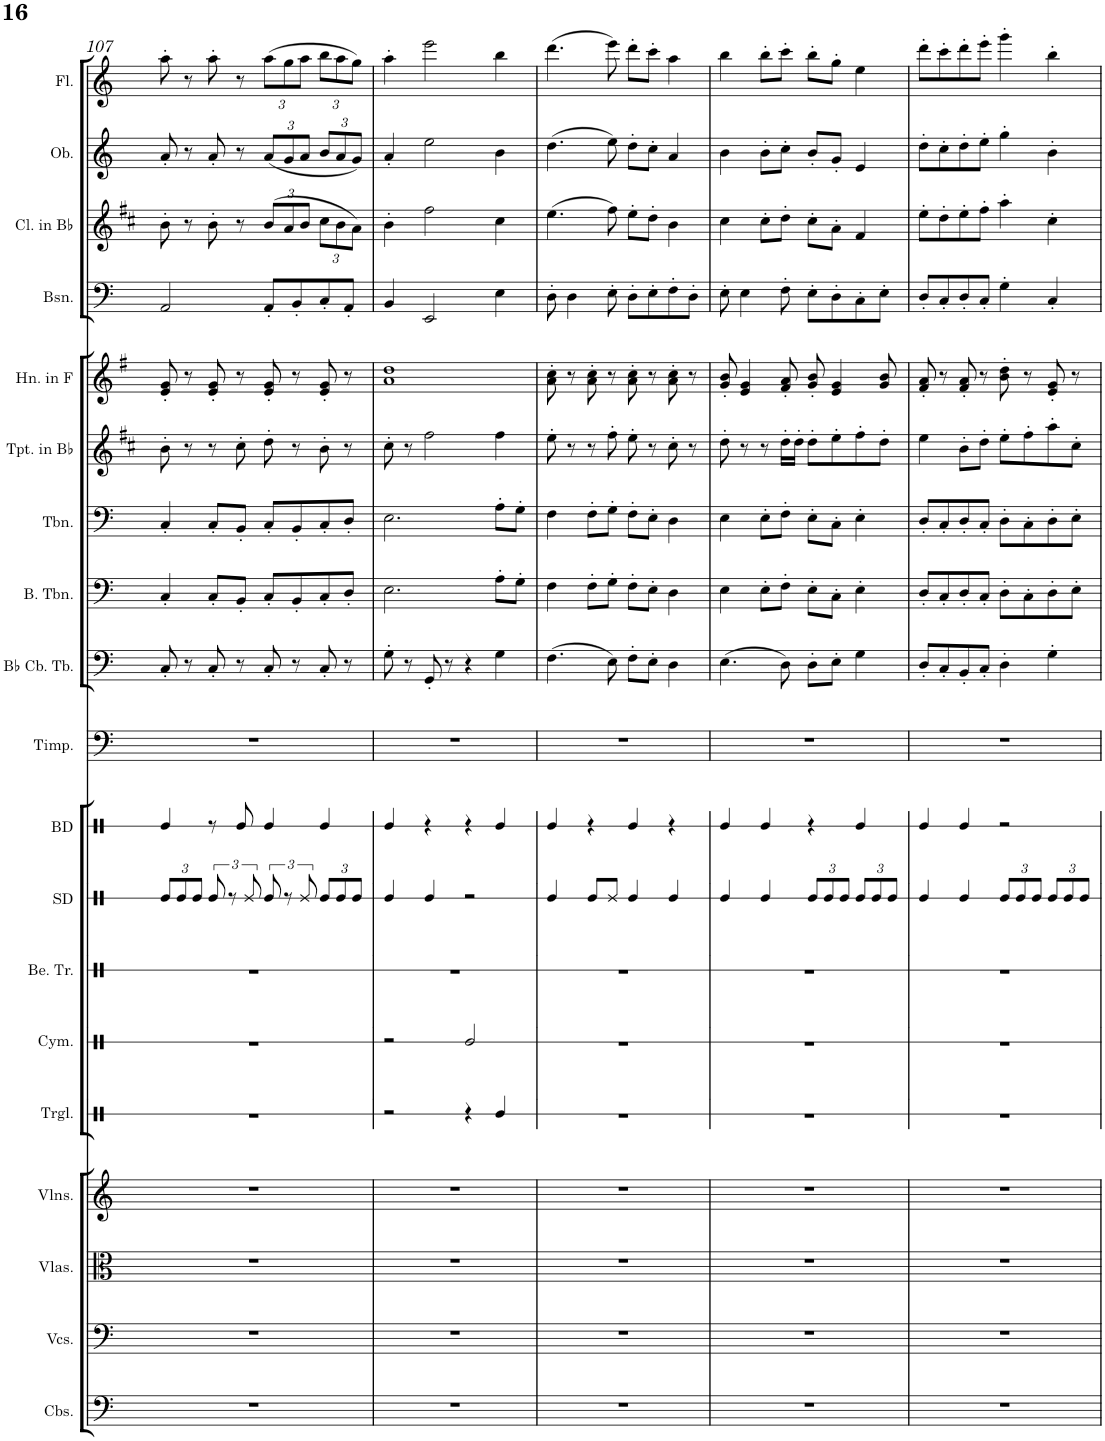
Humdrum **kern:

**kern	**kern	**kern	**kern	**kern	**kern	**kern	**kern	**kern	**kern	**kern	**kern	**kern	**kern	**kern	**kern	**kern	**kern	**kern
*part19	*part18	*part17	*part16	*part15	*part14	*part13	*part12	*part11	*part10	*part9	*part8	*part7	*part6	*part5	*part4	*part3	*part2	*part1
*staff19	*staff18	*staff17	*staff16	*staff15	*staff14	*staff13	*staff12	*staff11	*staff10	*staff9	*staff8	*staff7	*staff6	*staff5	*staff4	*staff3	*staff2	*staff1
*I"Contrabasses	*I"Violoncellos	*I"Violas	*I"Violins	*I"Triangle	*I"Cymbals	*I"Bell Tree	*I"Snare Drum	*I"Bass Drum	*I"Timpani	*I"Bb Contrabass Tuba	*I"Bass Trombone	*I"Trombone	*I"Trumpet in Bb	*I"Horn in F	*I"Bassoon	*I"Clarinet in Bb	*I"Oboe	*I"Flute
*I'Cbs.	*I'Vcs.	*I'Vlas.	*I'Vlns.	*I'Trgl.	*I'Cym.	*I'Be. Tr.	*I'SD	*I'BD	*I'Timp.	*I'Bb Cb. Tb.	*I'B. Tbn.	*I'Tbn.	*I'Tpt. in Bb	*I'Hn. in F	*I'Bsn.	*I'Cl. in Bb	*I'Ob.	*I'Fl.
!!LO:PB:g=z
*clefF4	*clefF4	*clefC3	*clefG2	*clefX	*clefX	*clefX	*clefX	*clefX	*clefF4	*clefF4	*clefF4	*clefF4	*clefG2	*clefG2	*clefF4	*clefG2	*clefG2	*clefG2
*Trd7c12	*	*	*	*	*	*	*	*	*	*	*	*	*Trd1c2	*Trd4c7	*	*Trd1c2	*	*
*k[]	*k[]	*k[]	*k[]	*k[]	*k[]	*k[]	*k[]	*k[]	*k[]	*k[]	*k[]	*k[]	*k[f#c#]	*k[f#]	*k[]	*k[f#c#]	*k[]	*k[]
*M4/4	*M4/4	*M4/4	*M4/4	*M4/4	*M4/4	*M4/4	*M4/4	*M4/4	*M4/4	*M4/4	*M4/4	*M4/4	*M4/4	*M4/4	*M4/4	*M4/4	*M4/4	*M4/4
*	*	*	*	*	*	*	*Xbrackettup	*	*	*	*	*	*	*	*	*	*	*
=107	=107	=107	=107	=107	=107	=107	=107	=107	=107	=107	=107	=107	=107	=107	=107	=107	=107	=107
1r	1r	1r	1r	1r	1r	1r	12Re/L	4Re/	1r	8C'/	4C'/	4C'/	8b'\	8e/' 8g/'	2AA/	8b'\	8a'/	8aa'\
.	.	.	.	.	.	.	12Re/	.	.	.	.	.	.	.	.	.	.	.
.	.	.	.	.	.	.	.	.	.	8r	.	.	8r	8r	.	8r	8r	8r
.	.	.	.	.	.	.	12Re/J	.	.	.	.	.	.	.	.	.	.	.
*	*	*	*	*	*	*	*brackettup	*	*	*	*	*	*	*	*	*	*	*
.	.	.	.	.	.	.	12Re/	8r	.	8C'/	8C'/L	8C'/L	8r	8e/' 8g/'	.	8b'\	8a'/	8aa'\
.	.	.	.	.	.	.	12r	.	.	.	.	.	.	.	.	.	.	.
.	.	.	.	.	.	.	.	8Re/	.	8r	8BB'/J	8BB'/J	8cc#'\	8r	.	8r	8r	8r
.	.	.	.	.	.	.	12Re/	.	.	.	.	.	.	.	.	.	.	.
*	*	*	*	*	*	*	*	*	*	*	*	*	*	*	*	*Xbrackettup	*Xbrackettup	*Xbrackettup
.	.	.	.	.	.	.	12Re/	4Re/	.	8C'/	8C'/L	8C'/L	8dd'\	8e/' 8g/'	8AA'/L	(12b/L	(12a/L	(12aa\L
.	.	.	.	.	.	.	12r	.	.	.	.	.	.	.	.	12a/	12g/	12gg\
.	.	.	.	.	.	.	.	.	.	8r	8BB'/	8BB'/	8r	8r	8BB'/	.	.	.
.	.	.	.	.	.	.	12Re/	.	.	.	.	.	.	.	.	12b/J	12a/J	12aa\J
*	*	*	*	*	*	*	*Xbrackettup	*	*	*	*	*	*	*	*	*	*	*
.	.	.	.	.	.	.	12Re/L	4Re/	.	8C'/	8C'/	8C'/	8b'\	8e/' 8g/'	8C'/	12cc#\L	12b/L	12bb\L
.	.	.	.	.	.	.	12Re/	.	.	.	.	.	.	.	.	12b\	12a/	12aa\
.	.	.	.	.	.	.	.	.	.	8r	8D'/J	8D'/J	8r	8r	8AA'/J	.	.	.
.	.	.	.	.	.	.	12Re/J	.	.	.	.	.	.	.	.	12a\J)	12g/J)	12gg\J)
=108	=108	=108	=108	=108	=108	=108	=108	=108	=108	=108	=108	=108	=108	=108	=108	=108	=108	=108
1r	1r	1r	1r	2r	2r	1r	4Re/	4Re/	1r	8G'\	2.E\	2.E\	8cc#'\	1a 1dd	4BB/	4b'\	4a'/	4aa'\
.	.	.	.	.	.	.	.	.	.	8r	.	.	8r	.	.	.	.	.
.	.	.	.	.	.	.	4Re/	4r	.	8GG'/	.	.	2ff#\	.	2EE/	2ff#\	2ee\	2eee\
.	.	.	.	.	.	.	.	.	.	8r	.	.	.	.	.	.	.	.
.	.	.	.	4r	2Re/	.	2r	4r	.	4r	.	.	.	.	.	.	.	.
.	.	.	.	4Re/	.	.	.	4Re/	.	4G\	8A'\L	8A'\L	4ff#\	.	4E\	4cc#\	4b\	4bb\
.	.	.	.	.	.	.	.	.	.	.	8G'\J	8G'\J	.	.	.	.	.	.
=109	=109	=109	=109	=109	=109	=109	=109	=109	=109	=109	=109	=109	=109	=109	=109	=109	=109	=109
1r	1r	1r	1r	1r	1r	1r	4Re/	4Re/	1r	(4.F\	4F\	4F\	8ee'\	8a\' 8cc\'	8D'\	(4.ee\	(4.dd\	(4.ddd\
.	.	.	.	.	.	.	.	.	.	.	.	.	8r	8r	4D\	.	.	.
.	.	.	.	.	.	.	8Re/L	4r	.	.	8F'\L	8F'\L	8r	8a\' 8cc\'	.	.	.	.
.	.	.	.	.	.	.	8Re/J	.	.	8E\)	8G'\J	8G'\J	8ff#'\	8r	8E'\	8ff#\)	8ee\)	8eee\)
.	.	.	.	.	.	.	4Re/	4Re/	.	8F'\L	8F'\L	8F'\L	8ee'\	8a\' 8cc\'	8D'\L	8ee'\L	8dd'\L	8ddd'\L
.	.	.	.	.	.	.	.	.	.	8E'\J	8E'\J	8E'\J	8r	8r	8E'\	8dd'\J	8cc'\J	8ccc'\J
.	.	.	.	.	.	.	4Re/	4r	.	4D\	4D\	4D\	8cc#'\	8a\' 8cc\'	8F'\	4b\	4a/	4aa\
.	.	.	.	.	.	.	.	.	.	.	.	.	8r	8r	8D'\J	.	.	.
=110	=110	=110	=110	=110	=110	=110	=110	=110	=110	=110	=110	=110	=110	=110	=110	=110	=110	=110
1r	1r	1r	1r	1r	1r	1r	4Re/	4Re/	1r	(4.E\	4E\	4E\	8dd'\	8g/' 8b/'	8E'\	4cc#\	4b\	4bb\
.	.	.	.	.	.	.	.	.	.	.	.	.	8r	4e/ 4g/	4E\	.	.	.
.	.	.	.	.	.	.	4Re/	4Re/	.	.	8E'\L	8E'\L	8r	.	.	8cc#'\L	8b'\L	8bb'\L
.	.	.	.	.	.	.	.	.	.	8D\)	8F'\J	8F'\J	16dd'\LL	8f#/' 8a/'	8F'\	8dd'\J	8cc'\J	8ccc'\J
.	.	.	.	.	.	.	.	.	.	.	.	.	16dd'\JJ	.	.	.	.	.
.	.	.	.	.	.	.	12Re/L	4r	.	8D'\L	8E'\L	8E'\L	8dd'\L	8g/' 8b/'	8E'\L	8cc#'\L	8b'/L	8bb'\L
.	.	.	.	.	.	.	12Re/	.	.	.	.	.	.	.	.	.	.	.
.	.	.	.	.	.	.	.	.	.	8E'\J	8C'\J	8C'\J	8ee'\	4e/ 4g/	8D'\	8a'\J	8g'/J	8gg'\J
.	.	.	.	.	.	.	12Re/J	.	.	.	.	.	.	.	.	.	.	.
.	.	.	.	.	.	.	12Re/L	4Re/	.	4G\	4E'\	4E'\	8ff#'\	.	8C'\	4f#/	4e/	4ee\
.	.	.	.	.	.	.	12Re/	.	.	.	.	.	.	.	.	.	.	.
.	.	.	.	.	.	.	.	.	.	.	.	.	8dd'\J	8g/ 8b/	8E'\J	.	.	.
.	.	.	.	.	.	.	12Re/J	.	.	.	.	.	.	.	.	.	.	.
=111	=111	=111	=111	=111	=111	=111	=111	=111	=111	=111	=111	=111	=111	=111	=111	=111	=111	=111
1r	1r	1r	1r	1r	1r	1r	4Re/	4Re/	1r	8D'/L	8D'/L	8D'/L	4ee\	8f#/' 8a/'	8D'/L	8ee'\L	8dd'\L	8ddd'\L
.	.	.	.	.	.	.	.	.	.	8C'/	8C'/	8C'/	.	8r	8C'/	8dd'\	8cc'\	8ccc'\
.	.	.	.	.	.	.	4Re/	4Re/	.	8BB'/	8D'/	8D'/	8b'\L	8f#/' 8a/'	8D'/	8ee'\	8dd'\	8ddd'\
.	.	.	.	.	.	.	.	.	.	8C'/J	8C'/J	8C'/J	8dd'\J	8r	8C'/J	8ff#'\J	8ee'\J	8eee'\J
.	.	.	.	.	.	.	12Re/L	2r	.	4D'\	8D'\L	8D'\L	8ee'\L	8b\' 8dd\'	4G'\	4aa'\	4gg'\	4ggg'\
.	.	.	.	.	.	.	12Re/	.	.	.	.	.	.	.	.	.	.	.
.	.	.	.	.	.	.	.	.	.	.	8C'\	8C'\	8ff#'\	8r	.	.	.	.
.	.	.	.	.	.	.	12Re/J	.	.	.	.	.	.	.	.	.	.	.
.	.	.	.	.	.	.	12Re/L	.	.	4G'\	8D'\	8D'\	8aa'\	8e/' 8g/'	4C'/	4cc#'\	4b'\	4bb'\
.	.	.	.	.	.	.	12Re/	.	.	.	.	.	.	.	.	.	.	.
.	.	.	.	.	.	.	.	.	.	.	8E'\J	8E'\J	8cc#'\J	8r	.	.	.	.
.	.	.	.	.	.	.	12Re/J	.	.	.	.	.	.	.	.	.	.	.
=	=	=	=	=	=	=	=	=	=	=	=	=	=	=	=	=	=	=
*-	*-	*-	*-	*-	*-	*-	*-	*-	*-	*-	*-	*-	*-	*-	*-	*-	*-	*-
